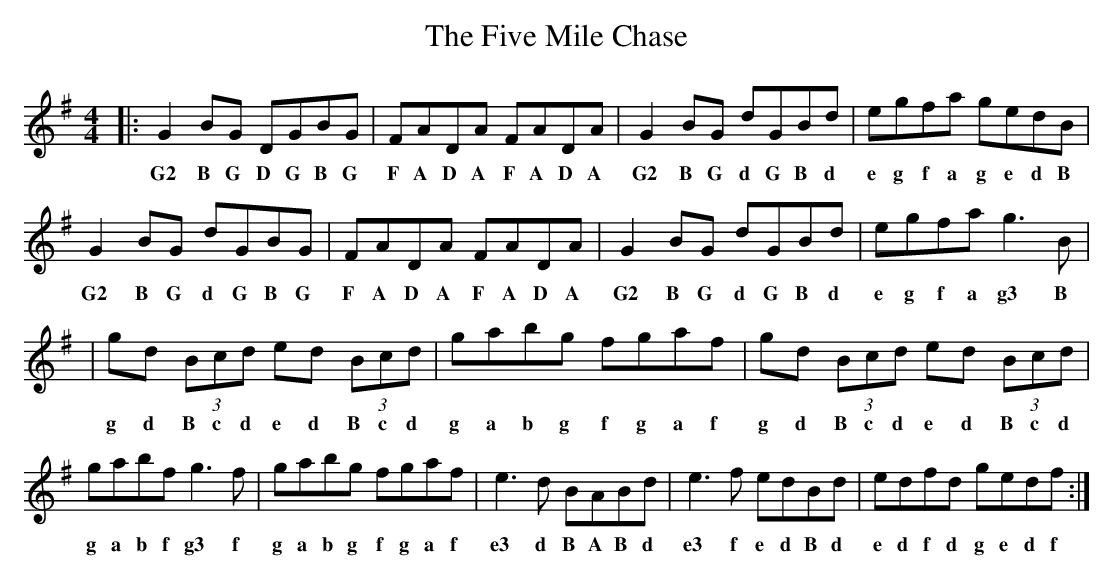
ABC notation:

X:1
T: Five Mile Chase, The
M: 4/4
L: 1/8
K: Gmaj
|: G2BG DGBG | FADA FADA | G2BG dGBd | egfa gedB |
w: G2 B G D G B G F A D A F A D A G2 B G d G B d e g f a g e d B
G2BG dGBG | FADA FADA | G2BG dGBd | egfa g3B |
w: G2 B G d G B G F A D A F A D A G2 B G d G B d e g f a g3 B
| gd (3Bcd ed (3Bcd | gabg fgaf | gd (3Bcd ed (3Bcd |
w: g d B c d e d B c d g a b g f g a f g d B c d e d B c d
gabf g3f | gabg fgaf | e3d BABd | e3f edBd | edfd gedf :|
w: g a b f g3 f g a b g f g a f e3 d B A B d e3 f e d B d e d f d g e d f
